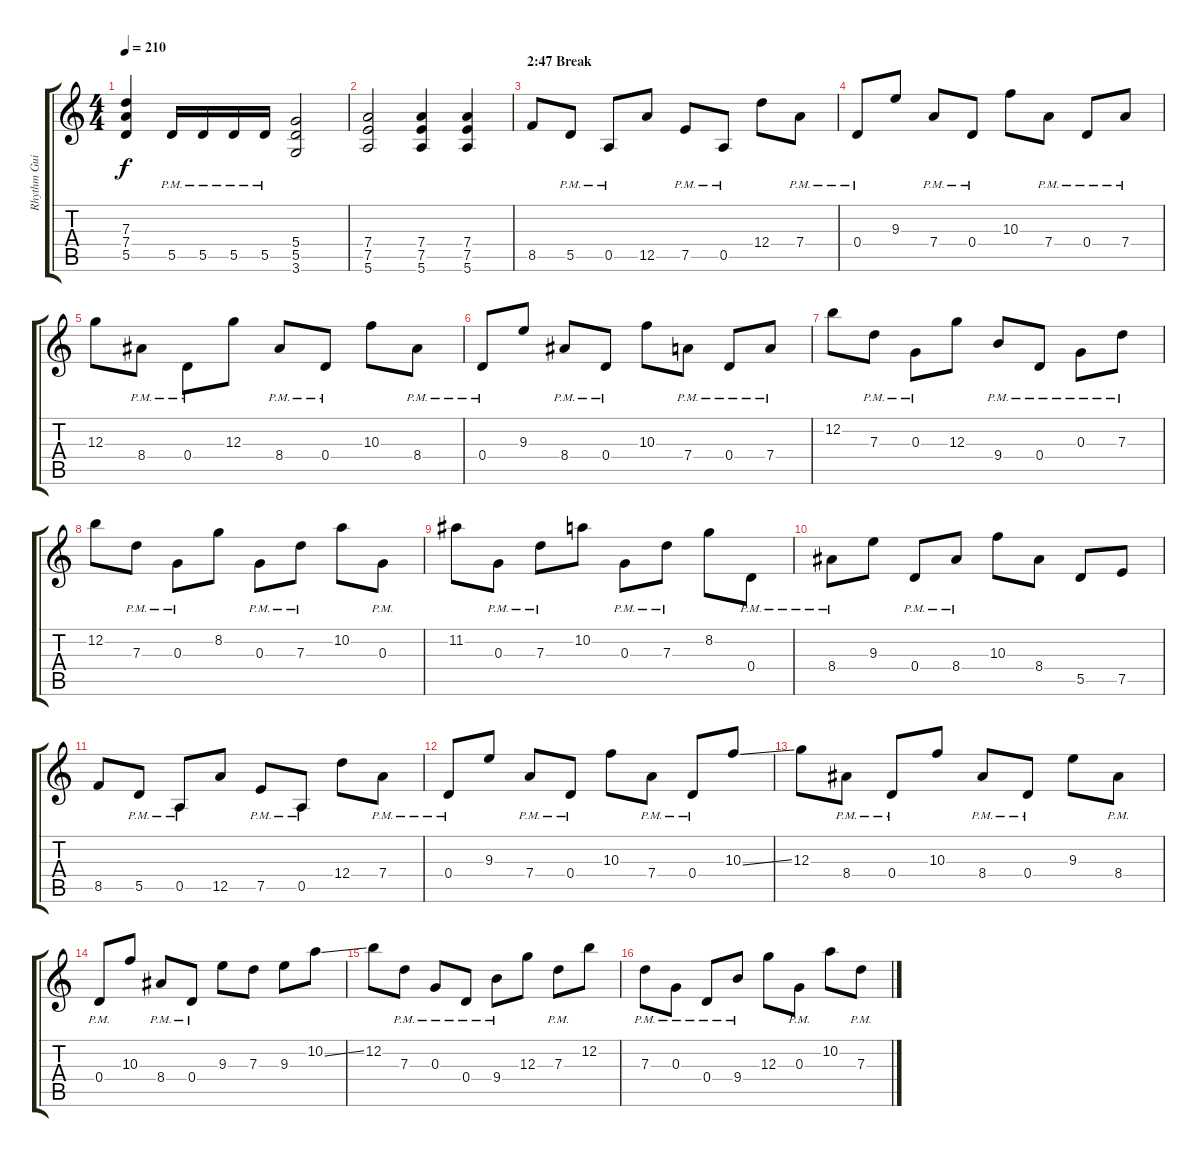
\track ("Rhythm Guitar Right" "Rhythm Gui") {instrument distortionguitar}
\staff {score tabs}
\tuning (E4 B3 G3 D3 A2 E2) {hide}
\ts (4 4)
\tempo 210
\clef g2
\ks c
(7.3 7.4 5.5).4{dy f} 5.5{pm}.16 5.5{pm}.16 5.5{pm}.16 5.5{pm}.16 (5.4 5.5 3.6).2 |
(7.4 7.5 5.6).2 (7.4 7.5 5.6).4 (7.4 7.5 5.6).4 |
\section ("" "2:47 Break")
8.5.8 5.5{pm}.8 0.5{pm}.8 12.5.8 7.5{pm}.8 0.5{pm}.8 12.4.8 7.4{pm}.8 |
0.4{pm}.8 9.3.8 7.4{pm}.8 0.4{pm}.8 10.3.8 7.4{pm}.8 0.4{pm}.8 7.4{pm}.8 |
12.3.8 8.4{pm}.8 0.4{pm}.8 12.3.8 8.4{pm}.8 0.4{pm}.8 10.3.8 8.4{pm}.8 |
0.4{pm}.8 9.3.8 8.4{pm}.8 0.4{pm}.8 10.3.8 7.4{pm}.8 0.4{pm}.8 7.4{pm}.8 |
12.2.8 7.3{pm}.8 0.3{pm}.8 12.3.8 9.4{pm}.8 0.4{pm}.8 0.3{pm}.8 7.3{pm}.8 |
12.2.8 7.3{pm}.8 0.3{pm}.8 8.2.8 0.3{pm}.8 7.3{pm}.8 10.2.8 0.3{pm}.8 |
11.2.8 0.3{pm}.8 7.3{pm}.8 10.2.8 0.3{pm}.8 7.3{pm}.8 8.2.8 0.4{pm}.8 |
8.4{pm}.8 9.3.8 0.4{pm}.8 8.4{pm}.8 10.3.8 8.4.8 5.5.8 7.5.8 |
8.5.8 5.5{pm}.8 0.5{pm}.8 12.5.8 7.5{pm}.8 0.5{pm}.8 12.4.8 7.4{pm}.8 |
0.4{pm}.8 9.3.8 7.4{pm}.8 0.4{pm}.8 10.3.8 7.4{pm}.8 0.4{pm}.8 10.3{ss}.8 |
12.3.8 8.4{pm}.8 0.4{pm}.8 10.3.8 8.4{pm}.8 0.4{pm}.8 9.3.8 8.4{pm}.8 |
0.4{pm}.8 10.3.8 8.4{pm}.8 0.4{pm}.8 9.3.8 7.3.8 9.3.8 10.2{ss}.8 |
12.2.8 7.3{pm}.8 0.3{pm}.8 0.4{pm}.8 9.4{pm}.8 12.3.8 7.3{pm}.8 12.2.8 |
7.3{pm}.8 0.3{pm}.8 0.4{pm}.8 9.4{pm}.8 12.3.8 0.3{pm}.8 10.2.8 7.3{pm}.8
